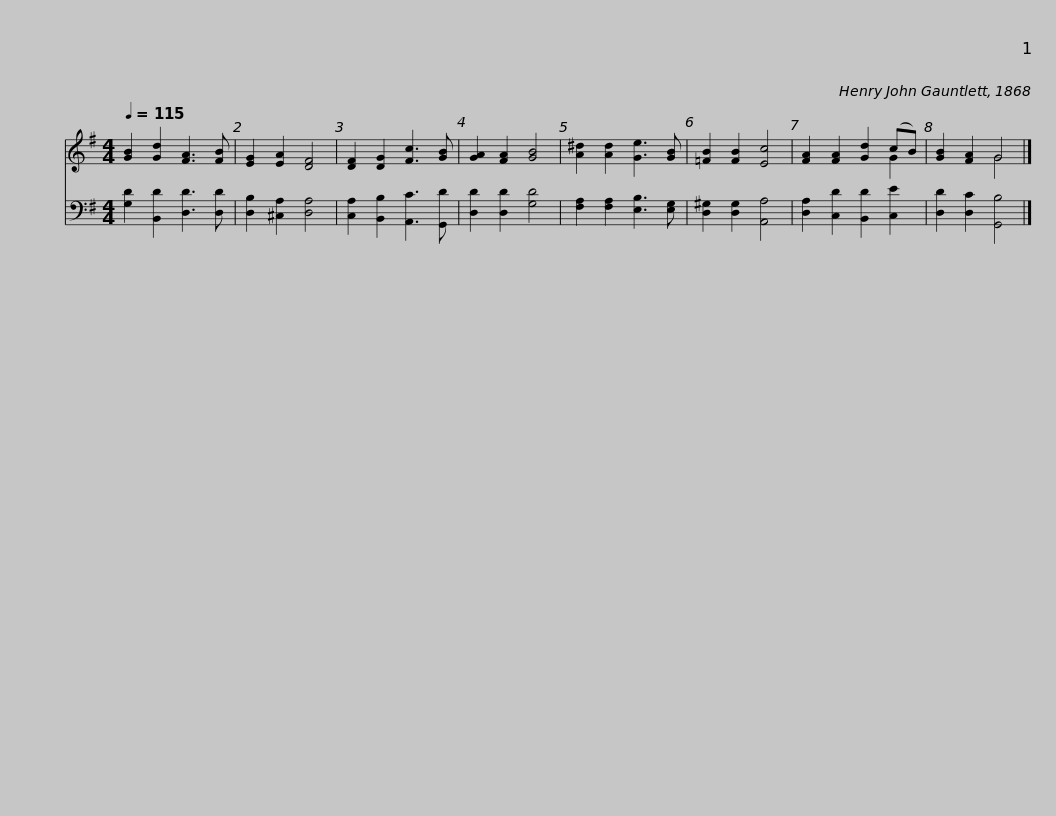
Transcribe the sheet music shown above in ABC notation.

X:1
%%score ( 1 2 ) 3
L:1/8
Q:1/4=115
M:4/4
I:linebreak $
K:G
V:1 treble
V:2 treble
V:3 bass
V:1
 [GB]2 [Gd]2 [FA]3 [FB] | [EG]2 [EA]2 [DF]4 | [DF]2 [DG]2 [Fc]3 [GB] | [GA]2 [FA]2 [GB]4 | [A^d]2 [Ad]2 [Ge]3 [GB] | %5
 [=FB]2 [FB]2 [Ec]4 | [FA]2 [FA]2 [Gd]2 (cB) | [GB]2 [FA]2 G4 |] %8
V:2
 x8 | x8 | x8 | x8 | x8 | %5
 x8 | x6 G2 | x4 G4 |] %8
V:3
 [G,D]2 [B,,D]2 [D,D]3 [D,D] | [D,B,]2 [^C,A,]2 [D,A,]4 | [C,A,]2 [B,,B,]2 [A,,C]3 [G,,D] | [D,D]2 [D,D]2 [G,D]4 | [F,A,]2 [F,A,]2 [E,B,]3 [E,G,] | %5
 [D,^G,]2 [D,G,]2 [A,,A,]4 | [D,A,]2 [C,D]2 [B,,D]2 [C,E]2 | [D,D]2 [D,C]2 [G,,B,]4 |] %8
